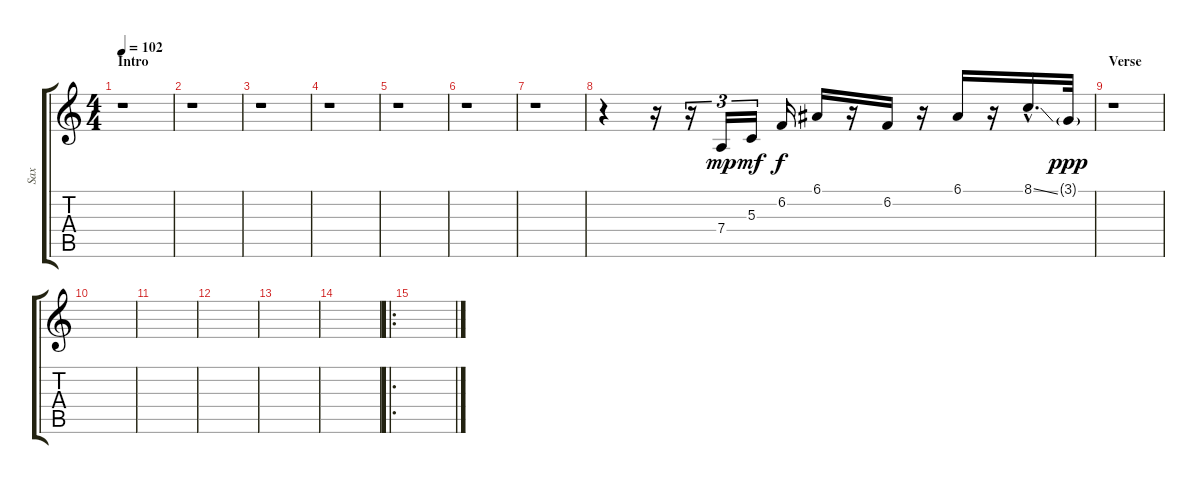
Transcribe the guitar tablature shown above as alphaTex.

\track ("Sax" "Sax") {instrument altosax}
\staff {score tabs}
\tuning (E4 B3 G3 D3 A2 E2) {hide}
\ts (4 4)
\section ("" "Intro")
\tempo 102
\clef g2
\ks c
r.1{dy mp instrument altosax} |
r.1 |
r.1 |
r.1 |
r.1 |
r.1 |
r.1 |
r.4 r.16 r.16{tu (3 2)} 7.4.16{tu (3 2)} 5.3.16{tu (3 2) dy mf} 6.2.16{dy f} 6.1.16 r.16 6.2.16 r.16 6.1.16 r.16 8.1{ss hac}.16{d} 3.1{g}.32{dy ppp} |
\section ("" "Verse")
r.1 |
|
|
|
|
|
\ro
